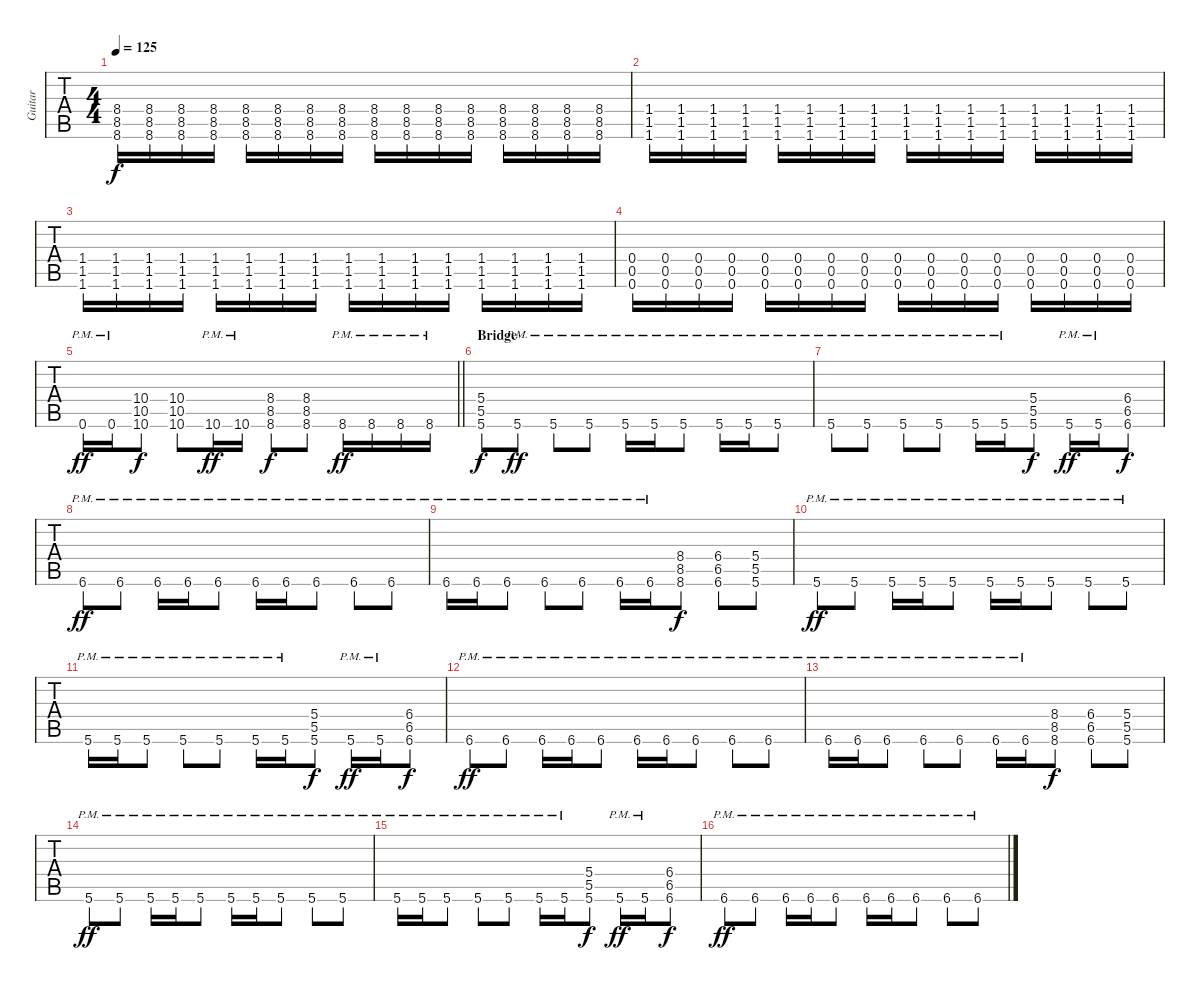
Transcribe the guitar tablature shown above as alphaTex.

\track ("Guitar" "Guitar") {instrument distortionguitar}
\staff {tabs}
\tuning (E4 B3 G3 D3 A2 D2) {hide}
\ts (4 4)
\tempo 125
\clef g2
\ks c
(8.4 8.5 8.6).16{dy f} (8.4 8.5 8.6).16 (8.4 8.5 8.6).16 (8.4 8.5 8.6).16 (8.4 8.5 8.6).16 (8.4 8.5 8.6).16 (8.4 8.5 8.6).16 (8.4 8.5 8.6).16 (8.4 8.5 8.6).16 (8.4 8.5 8.6).16 (8.4 8.5 8.6).16 (8.4 8.5 8.6).16 (8.4 8.5 8.6).16 (8.4 8.5 8.6).16 (8.4 8.5 8.6).16 (8.4 8.5 8.6).16 |
(1.4 1.5 1.6).16 (1.4 1.5 1.6).16 (1.4 1.5 1.6).16 (1.4 1.5 1.6).16 (1.4 1.5 1.6).16 (1.4 1.5 1.6).16 (1.4 1.5 1.6).16 (1.4 1.5 1.6).16 (1.4 1.5 1.6).16 (1.4 1.5 1.6).16 (1.4 1.5 1.6).16 (1.4 1.5 1.6).16 (1.4 1.5 1.6).16 (1.4 1.5 1.6).16 (1.4 1.5 1.6).16 (1.4 1.5 1.6).16 |
(1.4 1.5 1.6).16 (1.4 1.5 1.6).16 (1.4 1.5 1.6).16 (1.4 1.5 1.6).16 (1.4 1.5 1.6).16 (1.4 1.5 1.6).16 (1.4 1.5 1.6).16 (1.4 1.5 1.6).16 (1.4 1.5 1.6).16 (1.4 1.5 1.6).16 (1.4 1.5 1.6).16 (1.4 1.5 1.6).16 (1.4 1.5 1.6).16 (1.4 1.5 1.6).16 (1.4 1.5 1.6).16 (1.4 1.5 1.6).16 |
(0.4 0.5 0.6).16 (0.4 0.5 0.6).16 (0.4 0.5 0.6).16 (0.4 0.5 0.6).16 (0.4 0.5 0.6).16 (0.4 0.5 0.6).16 (0.4 0.5 0.6).16 (0.4 0.5 0.6).16 (0.4 0.5 0.6).16 (0.4 0.5 0.6).16 (0.4 0.5 0.6).16 (0.4 0.5 0.6).16 (0.4 0.5 0.6).16 (0.4 0.5 0.6).16 (0.4 0.5 0.6).16 (0.4 0.5 0.6).16 |
\barLineRight lightlight
0.6{pm}.16{dy ff} 0.6{pm}.16 (10.4 10.5 10.6).8{dy f} (10.4 10.5 10.6).8 10.6{pm}.16{dy ff} 10.6{pm}.16 (8.4 8.5 8.6).8{dy f} (8.4 8.5 8.6).8 8.6{pm}.16{dy ff} 8.6{pm}.16 8.6{pm}.16 8.6{pm}.16 |
\section ("" "Bridge")
(5.4 5.5 5.6).8{dy f} 5.6{pm}.8{dy ff} 5.6{pm}.8 5.6{pm}.8 5.6{pm}.16 5.6{pm}.16 5.6{pm}.8 5.6{pm}.16 5.6{pm}.16 5.6{pm}.8 |
5.6{pm}.8 5.6{pm}.8 5.6{pm}.8 5.6{pm}.8 5.6{pm}.16 5.6{pm}.16 (5.4 5.5 5.6).8{dy f} 5.6{pm}.16{dy ff} 5.6{pm}.16 (6.4 6.5 6.6).8{dy f} |
6.6{pm}.8{dy ff} 6.6{pm}.8 6.6{pm}.16 6.6{pm}.16 6.6{pm}.8 6.6{pm}.16 6.6{pm}.16 6.6{pm}.8 6.6{pm}.8 6.6{pm}.8 |
6.6{pm}.16 6.6{pm}.16 6.6{pm}.8 6.6{pm}.8 6.6{pm}.8 6.6{pm}.16 6.6{pm}.16 (8.4 8.5 8.6).8{dy f} (6.4 6.5 6.6).8 (5.4 5.5 5.6).8 |
5.6{pm}.8{dy ff} 5.6{pm}.8 5.6{pm}.16 5.6{pm}.16 5.6{pm}.8 5.6{pm}.16 5.6{pm}.16 5.6{pm}.8 5.6{pm}.8 5.6{pm}.8 |
5.6{pm}.16 5.6{pm}.16 5.6{pm}.8 5.6{pm}.8 5.6{pm}.8 5.6{pm}.16 5.6{pm}.16 (5.4 5.5 5.6).8{dy f} 5.6{pm}.16{dy ff} 5.6{pm}.16 (6.4 6.5 6.6).8{dy f} |
6.6{pm}.8{dy ff} 6.6{pm}.8 6.6{pm}.16 6.6{pm}.16 6.6{pm}.8 6.6{pm}.16 6.6{pm}.16 6.6{pm}.8 6.6{pm}.8 6.6{pm}.8 |
6.6{pm}.16 6.6{pm}.16 6.6{pm}.8 6.6{pm}.8 6.6{pm}.8 6.6{pm}.16 6.6{pm}.16 (8.4 8.5 8.6).8{dy f} (6.4 6.5 6.6).8 (5.4 5.5 5.6).8 |
5.6{pm}.8{dy ff} 5.6{pm}.8 5.6{pm}.16 5.6{pm}.16 5.6{pm}.8 5.6{pm}.16 5.6{pm}.16 5.6{pm}.8 5.6{pm}.8 5.6{pm}.8 |
5.6{pm}.16 5.6{pm}.16 5.6{pm}.8 5.6{pm}.8 5.6{pm}.8 5.6{pm}.16 5.6{pm}.16 (5.4 5.5 5.6).8{dy f} 5.6{pm}.16{dy ff} 5.6{pm}.16 (6.4 6.5 6.6).8{dy f} |
6.6{pm}.8{dy ff} 6.6{pm}.8 6.6{pm}.16 6.6{pm}.16 6.6{pm}.8 6.6{pm}.16 6.6{pm}.16 6.6{pm}.8 6.6{pm}.8 6.6{pm}.8
